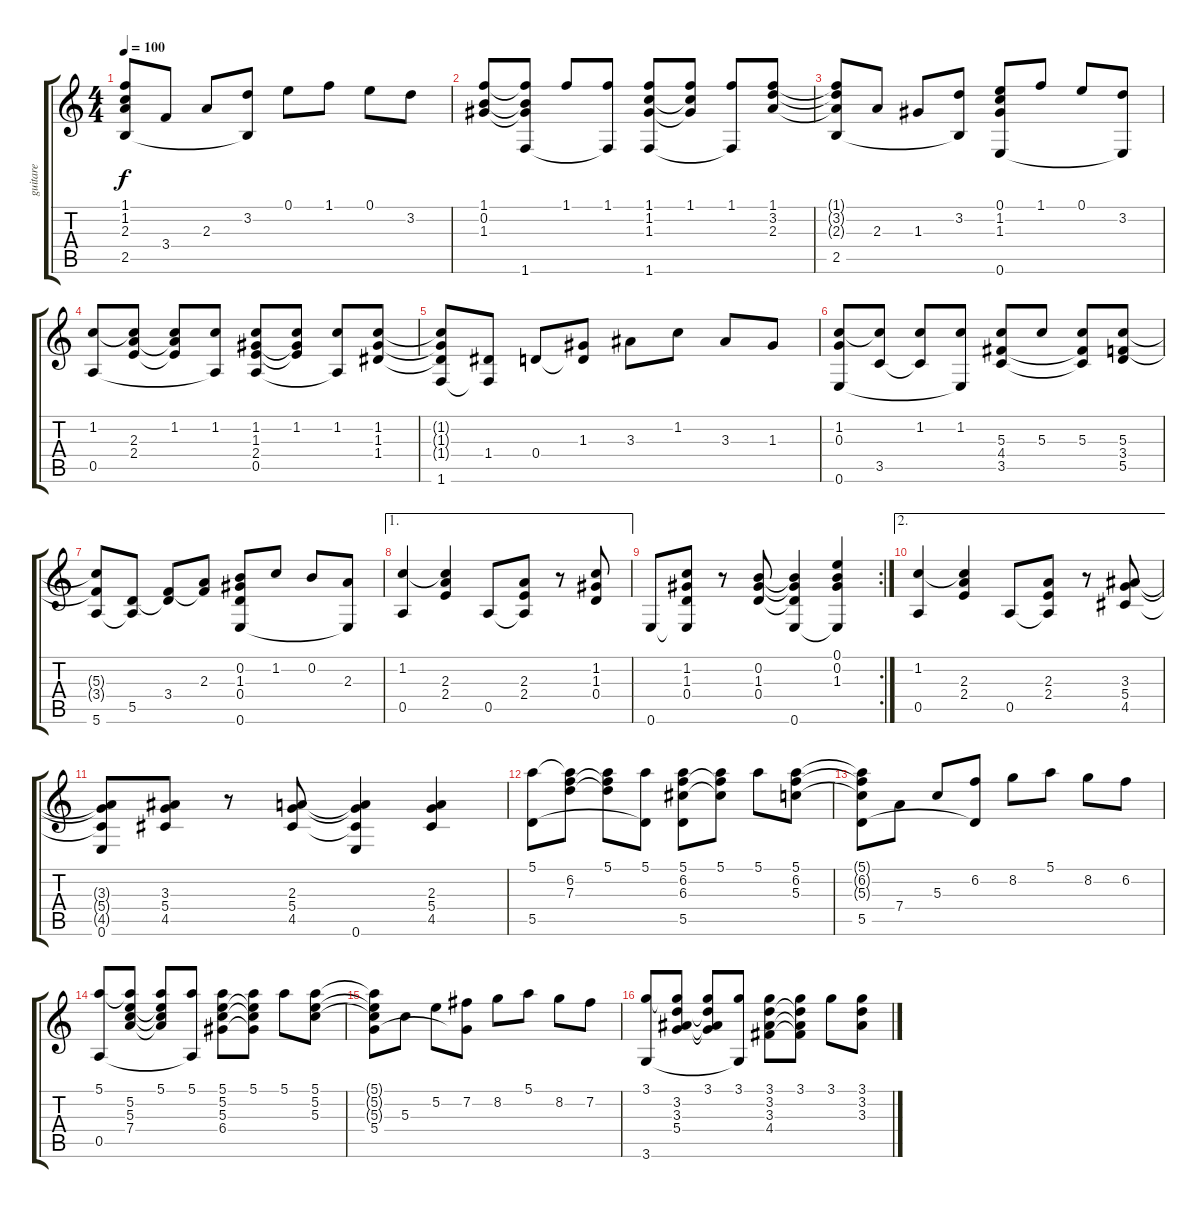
\track ("guitare" "guitare") {instrument acousticguitarnylon}
\staff {score tabs}
\tuning (E4 B3 G3 D3 A2 E2) {hide}
\ts (4 4)
\tempo 100
\clef g2
\ks c
(1.1{t} 1.2{t} 2.3{t} 2.5).8{dy f} 3.4.8 2.3.8 (3.2 2.5{t}).8 0.1.8 1.1.8 0.1.8 3.2.8 |
(1.1 0.2 1.3).8 (1.1{t} 0.2{t} 1.3{t} 1.6).8 1.1.8 (1.1 1.6{t}).8 (1.1 1.2 1.3 1.6).8 (1.1 1.2{t} 1.3{t}).8 (1.1 1.6{t}).8 (1.1 3.2 2.3).8 |
(1.1{t} 3.2{t} 2.3{t} 2.5).8 2.3.8 1.3.8 (3.2 2.5{t}).8 (0.1 1.2 1.3 0.6).8 1.1.8 0.1.8 (3.2 0.6{t}).8 |
(1.2 0.5).8 (1.2{t} 2.3 2.4).8 (1.2 2.3{t} 2.4{t}).8 (1.2 0.5{t}).8 (1.2 1.3 2.4 0.5).8 (1.2 1.3{t} 2.4{t}).8 (1.2 0.5{t}).8 (1.2 1.3 1.4).8 |
(1.2{t} 1.3{t} 1.4{t} 1.6).8 (1.4 1.6{t}).8 0.4.8 (1.3 0.4{t}).8 3.3.8 1.2.8 3.3.8 1.3.8 |
(1.2 0.3 0.6).8 (1.2{t} 3.5).8 (1.2 3.5{t}).8 (1.2 0.6{t}).8 (5.3 4.4 3.5).8 5.3.8 (5.3 4.4{t} 3.5{t}).8 (5.3 3.4 5.5).8 |
(5.3{t} 3.4{t} 5.6).8 (5.5 5.6{t}).8 (3.4 5.5{t}).8 (2.3 3.4{t}).8 (0.2 1.3 0.4 0.6).8 1.2.8 0.2.8 (2.3 0.6{t}).8 |
\ae 1
(1.2 0.5).4 (1.2{t} 2.3 2.4).4 0.5.8 (2.3 2.4 0.5{t}).8 r.8 (1.2 1.3 0.4).8 |
\rc 2
0.6.8 (1.2 1.3 0.4 0.6{t}).8 r.8 (0.2 1.3 0.4).8 (0.2{t} 1.3{t} 0.4{t} 0.6).4 (0.1 0.2 1.3 0.6{t}).4 |
\ae 2
(1.2 0.5).4 (1.2{t} 2.3 2.4).4 0.5.8 (2.3 2.4 0.5{t}).8 r.8 (3.3 5.4 4.5).8 |
(3.3{t} 5.4{t} 4.5{t} 0.6).8 (3.3 5.4 4.5).8 r.8 (2.3 5.4 4.5).8 (2.3{t} 5.4{t} 4.5{t} 0.6).4 (2.3 5.4 4.5).4 |
(5.1 5.5).8 (5.1{t} 6.2 7.3).8 (5.1 6.2{t} 7.3{t}).8 (5.1 5.5{t}).8 (5.1 6.2 6.3 5.5).8 (5.1 6.2{t} 6.3{t}).8 5.1.8 (5.1 6.2 5.3).8 |
(5.1{t} 6.2{t} 5.3{t} 5.5).8 7.4.8 5.3.8 (6.2 5.5{t}).8 8.2.8 5.1.8 8.2.8 6.2.8 |
(5.1 0.5).8 (5.1{t} 5.2 5.3 7.4).8 (5.1 5.2{t} 5.3{t} 7.4{t}).8 (5.1 0.5{t}).8 (5.1 5.2 5.3 6.4).8 (5.1 5.2{t} 5.3{t} 6.4{t}).8 5.1.8 (5.1 5.2 5.3).8 |
(5.1{t} 5.2{t} 5.3{t} 5.4).8 5.3.8 5.2.8 (7.2 5.4{t}).8 8.2.8 5.1.8 8.2.8 7.2.8 |
(3.1 3.6).8 (3.1{t} 3.2 3.3 5.4).8 (3.1 3.2{t} 3.3{t} 5.4{t}).8 (3.1 3.6{t}).8 (3.1 3.2 3.3 4.4).8 (3.1 3.2{t} 3.3{t} 4.4{t}).8 3.1.8 (3.1 3.2 3.3).8
